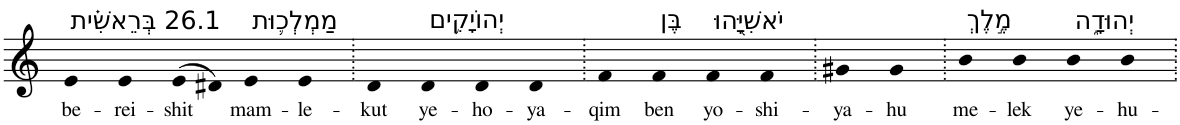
**kern	**text
*part1	*part1
*staff1	*staff1
*I"Piano	*
*I'Pno	*
*clefG2	*
*k[]	*
=1	=1
!LO:TX:a:t=26.1 בְּרֵאשִׁ֗ית	!
!	!LO:LY:b
4e	be-
!	!LO:LY:b
4e	-rei-
!	!LO:LY:b
(>8e	-shit
8d#X)	.
!LO:TX:a:t=מַמְלְכ֛וּת	!
!	!LO:LY:b
4e	mam-
!	!LO:LY:b
4e	-le-
=2.	=2.
!	!LO:LY:b
4d	-kut
!LO:TX:a:t=יְהוֹיָקִ֥ים	!
!	!LO:LY:b
4d	ye-
!	!LO:LY:b
4d	-ho-
!	!LO:LY:b
4d	-ya-
=3.	=3.
!	!LO:LY:b
4f	-qim
!LO:TX:a:t=בֶּן	!
!	!LO:LY:b
4f	ben
!LO:TX:a:t=יֹאשִׁיָּ֖הוּ	!
!	!LO:LY:b
4f	yo-
!	!LO:LY:b
4f	-shi-
=4.	=4.
!	!LO:LY:b
4g#X	-ya-
!	!LO:LY:b
4g#	-hu
=5.	=5.
!LO:TX:a:t=מֶ֣לֶךְ	!
!	!LO:LY:b
4b	me-
!	!LO:LY:b
4b	-lek
!LO:TX:a:t=יְהוּדָ֑ה	!
!	!LO:LY:b
4b	ye-
!	!LO:LY:b
4b	-hu-
=.	=.
*-	*-
